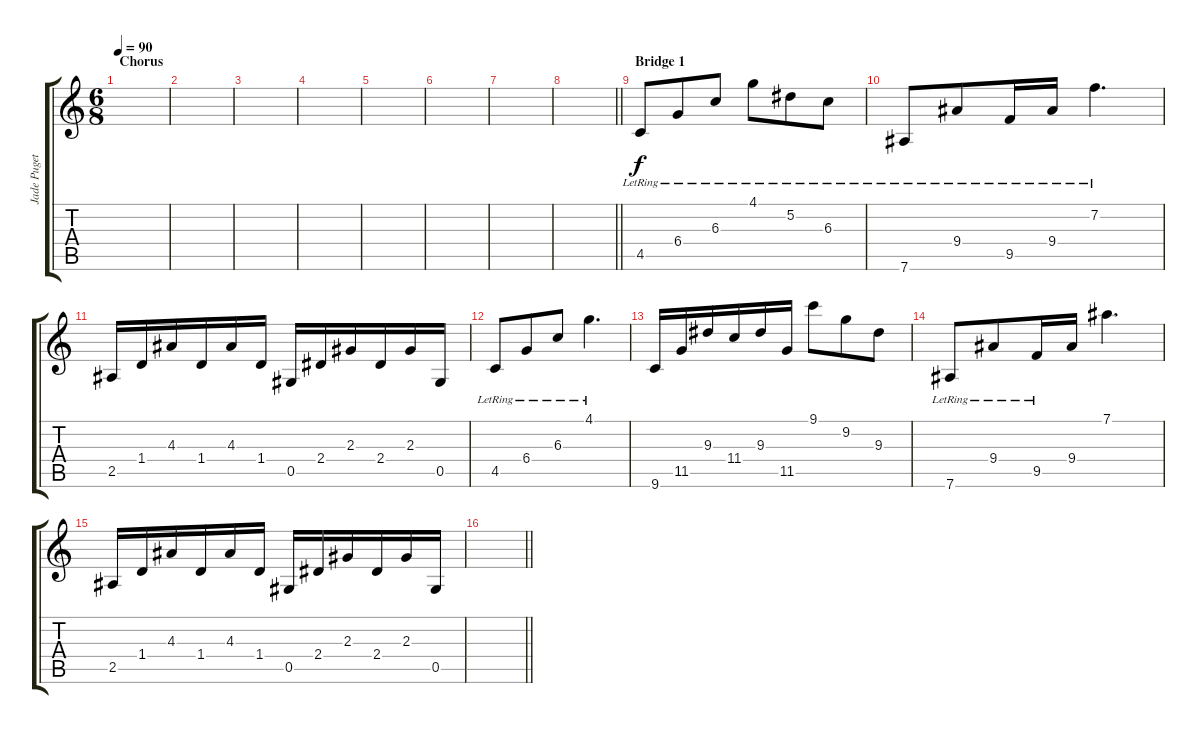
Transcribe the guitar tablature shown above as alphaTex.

\track ("Jade Puget (Overdub2)" "Jade Puget") {instrument electricguitarclean}
\staff {score tabs}
\tuning (Eb4 Bb3 Gb3 Db3 Ab2 Eb2) {hide}
\ts (6 8)
\section ("" "Chorus")
\tempo 90
\clef g2
\ks c
|
|
|
|
|
|
|
\barLineRight lightlight
|
\section ("" "Bridge 1")
4.5{lr}.8 6.4{lr}.8 6.3{lr}.8 4.1{lr}.8 5.2{lr}.8 6.3{lr}.8 |
7.6{lr}.8 9.4{lr}.8 9.5{lr}.16 9.4{lr}.16 7.2{lr}.4{d} |
2.5.16 1.4.16 4.3.16 1.4.16 4.3.16 1.4.16 0.5.16 2.4.16 2.3.16 2.4.16 2.3.16 0.5.16 |
4.5{lr}.8 6.4{lr}.8 6.3{lr}.8 4.1{lr}.4{d} |
9.6.16 11.5.16 9.3.16 11.4.16 9.3.16 11.5.16 9.1.8 9.2.8 9.3.8 |
7.6{lr}.8 9.4{lr}.8 9.5{lr}.16 9.4.16 7.1.4{d} |
2.5.16 1.4.16 4.3.16 1.4.16 4.3.16 1.4.16 0.5.16 2.4.16 2.3.16 2.4.16 2.3.16 0.5.16 |
\barLineRight lightlight
